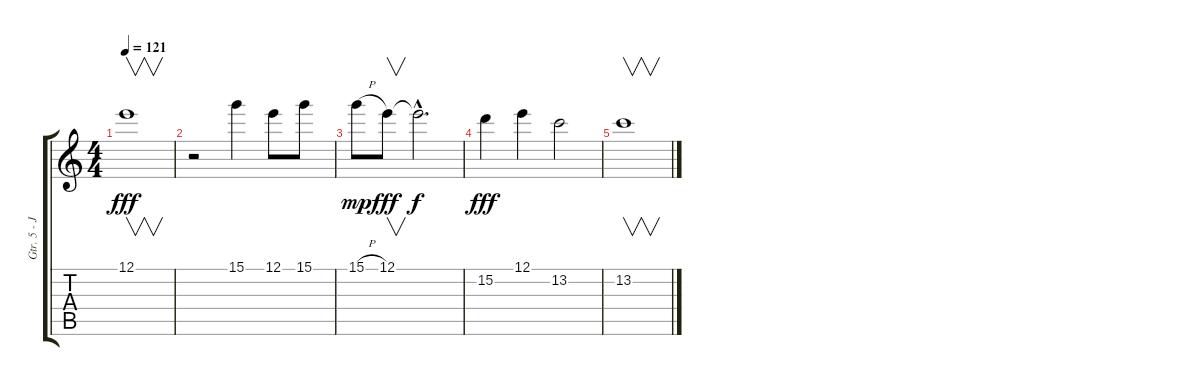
\track ("Gtr. 5 - John" "Gtr. 5 - J") {instrument overdrivenguitar}
\staff {score tabs}
\tuning (E4 B3 G3 D3 A2 E2) {hide}
\ts (4 4)
\tempo 121
\clef g2
\ks c
12.1.1{v dy fff} |
r.2 15.1.4 12.1.8 15.1.8 |
15.1{h}.8{dy mp} 12.1.8{v dy fff} 12.1{hac t}.2{d dy f} |
15.2.4{dy fff} 12.1.4 13.2.2 |
13.2.1{v}
